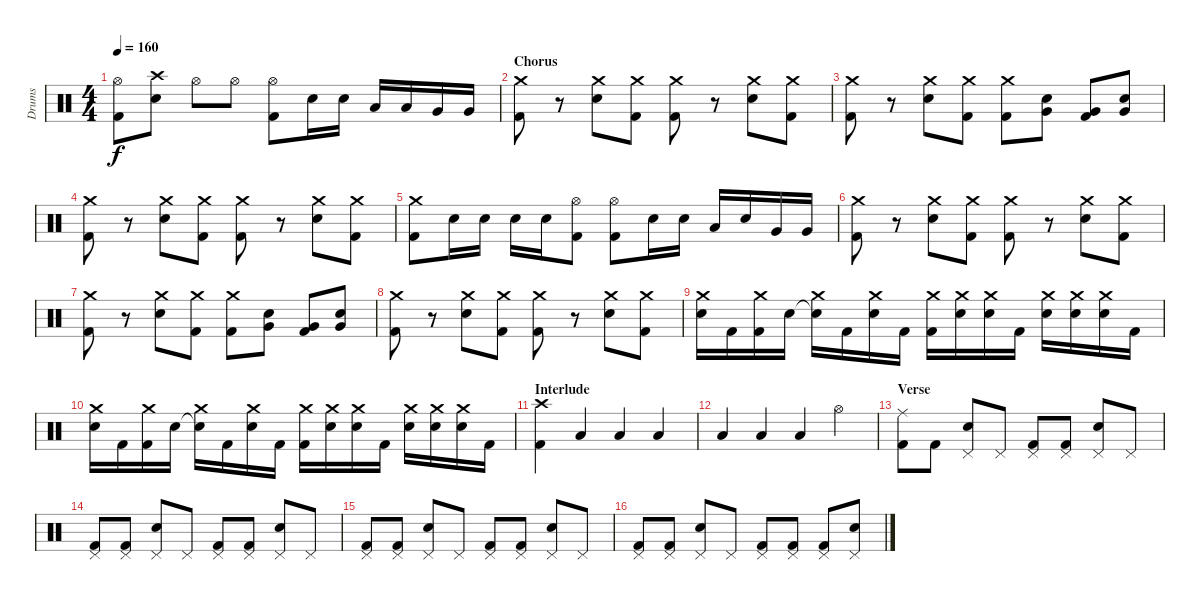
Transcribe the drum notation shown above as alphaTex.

\track ("Drums" "Drums") {instrument percussion}
\staff {score}
\articulation defaults
\ts (4 4)
\tempo 160
\clef neutral
\ks c
("Hi-Hat (open)" "Kick (hit) 2").8{dy f} ("Crash high (hit)" "Snare (hit) 2").8 "Hi-Hat (open)".8 "Hi-Hat (open)".8 ("Hi-Hat (open)" "Kick (hit) 2").8 "Snare (hit) 2".16 "Snare (hit) 2".16 "Low Tom (hit)".16 "Low Tom (hit)".16 "Very Low Tom (hit)".16 "Very Low Tom (hit)".16 |
\section ("" "Chorus")
("Kick (hit) 2" "Crash medium (hit)").8 r.8 ("Snare (hit) 2" "Crash medium (hit)").8 ("Kick (hit) 2" "Crash medium (hit)").8 ("Kick (hit) 2" "Crash medium (hit)").8 r.8 ("Snare (hit) 2" "Crash medium (hit)").8 ("Kick (hit) 2" "Crash medium (hit)").8 |
("Kick (hit) 2" "Crash medium (hit)").8 r.8 ("Snare (hit) 2" "Crash medium (hit)").8 ("Kick (hit) 2" "Crash medium (hit)").8 ("Kick (hit) 2" "Crash medium (hit)").8 ("Snare (hit) 2" "Very Low Tom (hit)").8 ("Kick (hit) 2" "Very Low Tom (hit)").8 ("Snare (hit) 2" "Very Low Tom (hit)").8 |
("Kick (hit) 2" "Crash medium (hit)").8 r.8 ("Snare (hit) 2" "Crash medium (hit)").8 ("Kick (hit) 2" "Crash medium (hit)").8 ("Kick (hit) 2" "Crash medium (hit)").8 r.8 ("Snare (hit) 2" "Crash medium (hit)").8 ("Kick (hit) 2" "Crash medium (hit)").8 |
("Kick (hit) 2" "Crash medium (hit)").8 "Snare (hit) 2".16 "Snare (hit) 2".16 "Snare (hit) 2".16 "Snare (hit) 2".16 ("Hi-Hat (open)" "Kick (hit) 2").8 ("Hi-Hat (open)" "Kick (hit) 2").8 "Snare (hit) 2".16 "Snare (hit) 2".16 "Low Tom (hit)".16 "Snare (hit) 2".16 "Very Low Tom (hit)".16 "Very Low Tom (hit)".16 |
("Kick (hit) 2" "Crash medium (hit)").8 r.8 ("Snare (hit) 2" "Crash medium (hit)").8 ("Kick (hit) 2" "Crash medium (hit)").8 ("Kick (hit) 2" "Crash medium (hit)").8 r.8 ("Snare (hit) 2" "Crash medium (hit)").8 ("Kick (hit) 2" "Crash medium (hit)").8 |
("Kick (hit) 2" "Crash medium (hit)").8 r.8 ("Snare (hit) 2" "Crash medium (hit)").8 ("Kick (hit) 2" "Crash medium (hit)").8 ("Kick (hit) 2" "Crash medium (hit)").8 ("Snare (hit) 2" "Very Low Tom (hit)").8 ("Kick (hit) 2" "Very Low Tom (hit)").8 ("Snare (hit) 2" "Very Low Tom (hit)").8 |
("Kick (hit) 2" "Crash medium (hit)").8 r.8 ("Snare (hit) 2" "Crash medium (hit)").8 ("Kick (hit) 2" "Crash medium (hit)").8 ("Kick (hit) 2" "Crash medium (hit)").8 r.8 ("Snare (hit) 2" "Crash medium (hit)").8 ("Kick (hit) 2" "Crash medium (hit)").8 |
("Snare (hit) 2" "Crash medium (hit)").16 "Kick (hit) 2".16 ("Kick (hit) 2" "Crash medium (hit)").16 "Snare (hit) 2".16 ("Snare (hit)"{t} "Crash medium (hit)").16 "Kick (hit) 2".16 ("Snare (hit) 2" "Crash medium (hit)").16 "Kick (hit) 2".16 ("Kick (hit) 2" "Crash medium (hit)").16 ("Snare (hit) 2" "Crash medium (hit)").16 ("Snare (hit) 2" "Crash medium (hit)").16 "Kick (hit) 2".16 ("Snare (hit) 2" "Crash medium (hit)").16 ("Snare (hit) 2" "Crash medium (hit)").16 ("Snare (hit) 2" "Crash medium (hit)").16 "Kick (hit) 2".16 |
("Snare (hit) 2" "Crash medium (hit)").16 "Kick (hit) 2".16 ("Kick (hit) 2" "Crash medium (hit)").16 "Snare (hit) 2".16 ("Snare (hit)"{t} "Crash medium (hit)").16 "Kick (hit) 2".16 ("Snare (hit) 2" "Crash medium (hit)").16 "Kick (hit) 2".16 ("Kick (hit) 2" "Crash medium (hit)").16 ("Snare (hit) 2" "Crash medium (hit)").16 ("Snare (hit) 2" "Crash medium (hit)").16 "Kick (hit) 2".16 ("Snare (hit) 2" "Crash medium (hit)").16 ("Snare (hit) 2" "Crash medium (hit)").16 ("Snare (hit) 2" "Crash medium (hit)").16 "Kick (hit) 2".16 |
\section ("" "Interlude")
("Crash high (hit)" "Kick (hit) 2").4 "Low Tom (hit)".4 "Low Tom (hit)".4 "Low Tom (hit)".4 |
"Low Tom (hit)".4 "Low Tom (hit)".4 "Low Tom (hit)".4 "Hi-Hat (open)".4 |
\section ("" "Verse")
("Ride (middle)" "Kick (hit) 2").8 "Kick (hit) 2".8 ("Pedal Hi-Hat (hit)" "Snare (hit) 2").8 "Pedal Hi-Hat (hit)".8 ("Pedal Hi-Hat (hit)" "Kick (hit) 2").8 ("Pedal Hi-Hat (hit)" "Kick (hit) 2").8 ("Pedal Hi-Hat (hit)" "Snare (hit) 2").8 "Pedal Hi-Hat (hit)".8 |
("Pedal Hi-Hat (hit)" "Kick (hit) 2").8 ("Pedal Hi-Hat (hit)" "Kick (hit) 2").8 ("Pedal Hi-Hat (hit)" "Snare (hit) 2").8 "Pedal Hi-Hat (hit)".8 ("Pedal Hi-Hat (hit)" "Kick (hit) 2").8 ("Pedal Hi-Hat (hit)" "Kick (hit) 2").8 ("Pedal Hi-Hat (hit)" "Snare (hit) 2").8 "Pedal Hi-Hat (hit)".8 |
("Pedal Hi-Hat (hit)" "Kick (hit) 2").8 ("Pedal Hi-Hat (hit)" "Kick (hit) 2").8 ("Pedal Hi-Hat (hit)" "Snare (hit) 2").8 "Pedal Hi-Hat (hit)".8 ("Pedal Hi-Hat (hit)" "Kick (hit) 2").8 ("Pedal Hi-Hat (hit)" "Kick (hit) 2").8 ("Pedal Hi-Hat (hit)" "Snare (hit) 2").8 "Pedal Hi-Hat (hit)".8 |
("Pedal Hi-Hat (hit)" "Kick (hit) 2").8 ("Pedal Hi-Hat (hit)" "Kick (hit) 2").8 ("Pedal Hi-Hat (hit)" "Snare (hit) 2").8 "Pedal Hi-Hat (hit)".8 ("Pedal Hi-Hat (hit)" "Kick (hit) 2").8 ("Pedal Hi-Hat (hit)" "Kick (hit) 2").8 ("Pedal Hi-Hat (hit)" "Kick (hit) 2").8 ("Pedal Hi-Hat (hit)" "Snare (hit) 2").8
